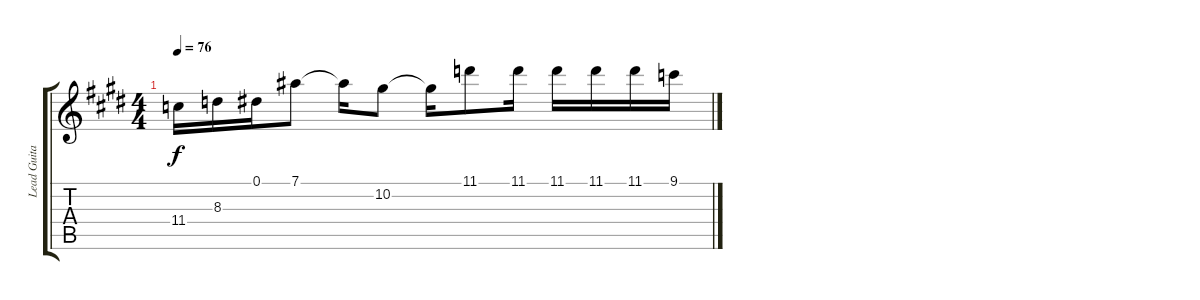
\track ("Lead Guitar" "Lead Guita") {instrument distortionguitar}
\staff {score tabs}
\tuning (Eb4 Bb3 Gb3 Db3 Ab2 Eb2) {hide}
\ts (4 4)
\tempo 76
\clef g2
\ks e
11.4.16{dy f} 8.3.16 0.1.16 7.1.8 7.1{t}.16 10.2.8 10.2{t}.16 11.1.8 11.1.16 11.1.16 11.1.16 11.1.16 9.1.16
